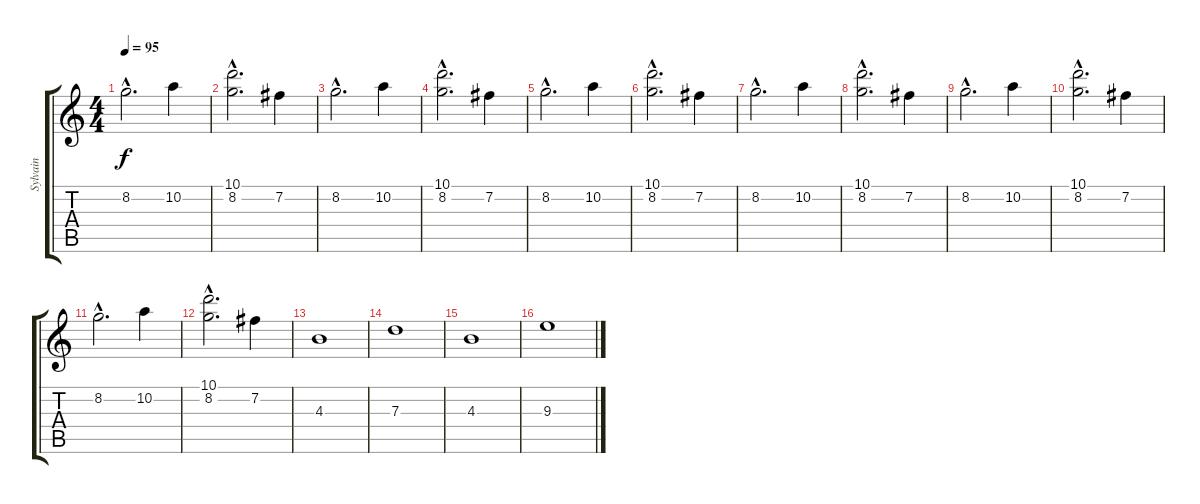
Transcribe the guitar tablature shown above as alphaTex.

\track ("Sylvain" "Sylvain") {instrument electricguitarmuted}
\staff {score tabs}
\tuning (E4 B3 G3 D3 A2 D2) {hide}
\ts (4 4)
\tempo 95
\clef g2
\ks c
8.2{hac}.2{d dy f} 10.2.4 |
(10.1{hac} 8.2{hac}).2{d} 7.2.4 |
8.2{hac}.2{d} 10.2.4 |
(10.1{hac} 8.2{hac}).2{d} 7.2.4 |
8.2{hac}.2{d} 10.2.4 |
(10.1{hac} 8.2{hac}).2{d} 7.2.4 |
8.2{hac}.2{d} 10.2.4 |
(10.1{hac} 8.2{hac}).2{d} 7.2.4 |
8.2{hac}.2{d} 10.2.4 |
(10.1{hac} 8.2{hac}).2{d} 7.2.4 |
8.2{hac}.2{d} 10.2.4 |
(10.1{hac} 8.2{hac}).2{d} 7.2.4 |
4.3.1 |
7.3.1 |
4.3.1 |
9.3.1
